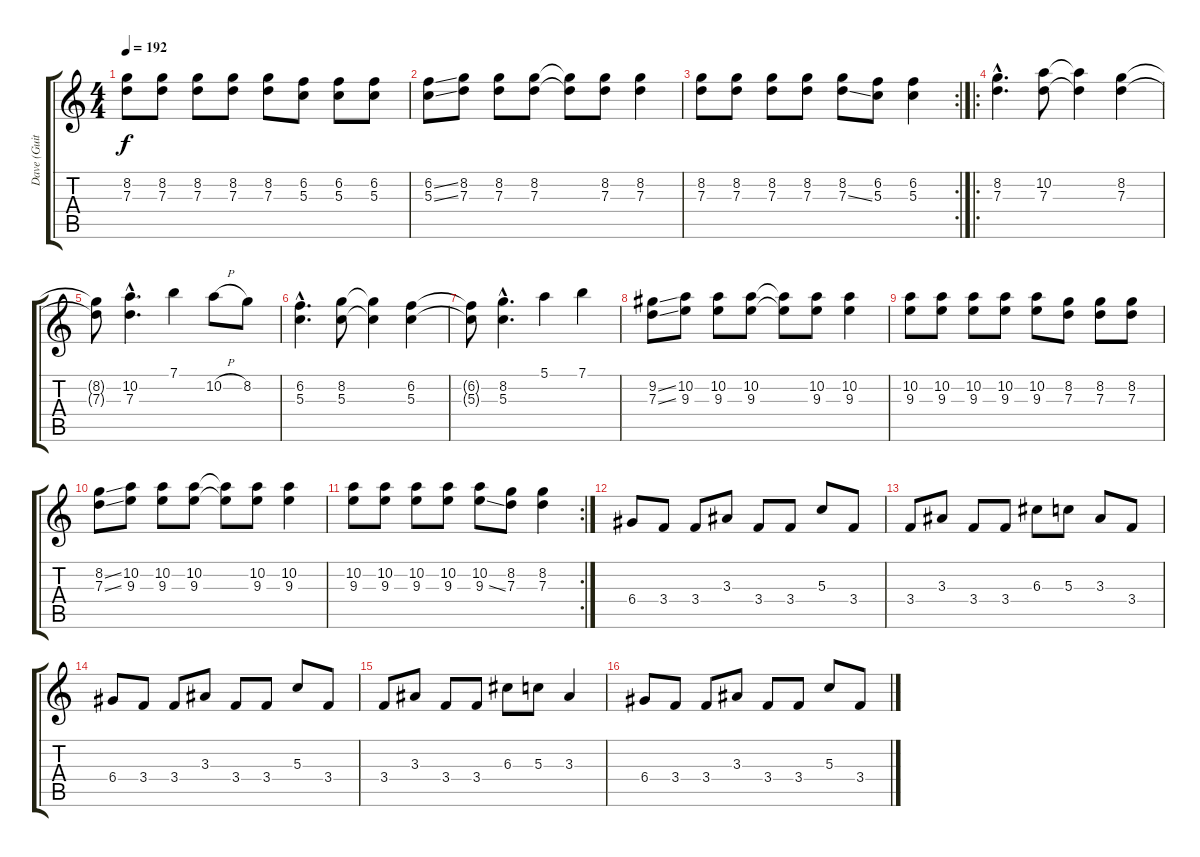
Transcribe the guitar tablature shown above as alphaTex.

\track ("Dave (Guitar 1)" "Dave (Guit") {instrument distortionguitar}
\staff {score tabs}
\tuning (E4 B3 G3 D3 A2 E2) {hide}
\ts (4 4)
\tempo 192
\clef g2
\ks c
(8.2 7.3).8{dy f} (8.2 7.3).8 (8.2 7.3).8 (8.2 7.3).8 (8.2 7.3).8 (6.2 5.3).8 (6.2 5.3).8 (6.2 5.3).8 |
(6.2{ss} 5.3{ss}).8 (8.2 7.3).8 (8.2 7.3).8 (8.2 7.3).8 (8.2{t} 7.3{t}).8 (8.2 7.3).8 (8.2 7.3).4 |
\rc 2
(8.2 7.3).8 (8.2 7.3).8 (8.2 7.3).8 (8.2 7.3).8 (8.2 7.3{ss}).8 (6.2 5.3).8 (6.2 5.3).4 |
\ro
(8.2{hac} 7.3{hac}).4{d} (10.2 7.3).8 (10.2{t} 7.3{t}).4 (8.2 7.3).4 |
(8.2{t} 7.3{t}).8 (10.2{hac} 7.3{hac}).4{d} 7.1.4 10.2{h}.8 8.2.8 |
(6.2{hac} 5.3{hac}).4{d} (8.2 5.3).8 (8.2{t} 5.3{t}).4 (6.2 5.3).4 |
(6.2{t} 5.3{t}).8 (8.2{hac} 5.3{hac}).4{d} 5.1.4 7.1.4 |
(9.2{ss} 7.3{ss}).8 (10.2 9.3).8 (10.2 9.3).8 (10.2 9.3).8 (10.2{t} 9.3{t}).8 (10.2 9.3).8 (10.2 9.3).4 |
(10.2 9.3).8 (10.2 9.3).8 (10.2 9.3).8 (10.2 9.3).8 (10.2 9.3).8 (8.2 7.3).8 (8.2 7.3).8 (8.2 7.3).8 |
(8.2{ss} 7.3{ss}).8 (10.2 9.3).8 (10.2 9.3).8 (10.2 9.3).8 (10.2{t} 9.3{t}).8 (10.2 9.3).8 (10.2 9.3).4 |
\rc 2
(10.2 9.3).8 (10.2 9.3).8 (10.2 9.3).8 (10.2 9.3).8 (10.2 9.3{ss}).8 (8.2 7.3).8 (8.2 7.3).4 |
6.4.8 3.4.8 3.4.8 3.3.8 3.4.8 3.4.8 5.3.8 3.4.8 |
3.4.8 3.3.8 3.4.8 3.4.8 6.3.8 5.3.8 3.3.8 3.4.8 |
6.4.8 3.4.8 3.4.8 3.3.8 3.4.8 3.4.8 5.3.8 3.4.8 |
3.4.8 3.3.8 3.4.8 3.4.8 6.3.8 5.3.8 3.3.4 |
6.4.8 3.4.8 3.4.8 3.3.8 3.4.8 3.4.8 5.3.8 3.4.8
